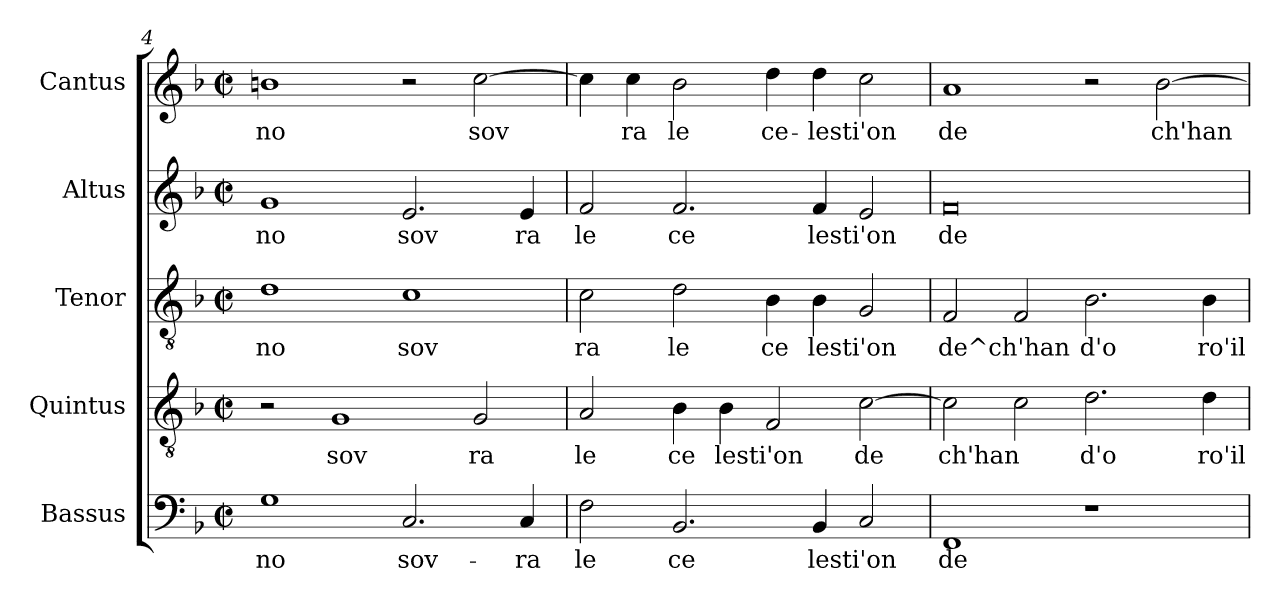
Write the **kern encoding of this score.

**kern	**text	**kern	**text	**kern	**text	**kern	**text	**kern	**text
*part5	*part5	*part4	*part4	*part3	*part3	*part2	*part2	*part1	*part1
*staff5	*staff5	*staff4	*staff4	*staff3	*staff3	*staff2	*staff2	*staff1	*staff1
*I"Bassus	*	*I"Quintus	*	*I"Tenor	*	*I"Altus	*	*I"Cantus	*
*clefF4	*	*clefGv2	*	*clefGv2	*	*clefG2	*	*clefG2	*
*k[b-]	*	*k[b-]	*	*k[b-]	*	*k[b-]	*	*k[b-]	*
*F:	*	*F:	*	*F:	*	*F:	*	*F:	*
*M2/2	*	*M2/2	*	*M2/2	*	*M2/2	*	*M2/2	*
*met(c|)	*	*met(c|)	*	*met(c|)	*	*met(c|)	*	*met(c|)	*
=4	=4	=4	=4	=4	=4	=4	=4	=4	=4
!	!LO:LY:b	!	!	!	!LO:LY:b	!	!LO:LY:b	!	!LO:LY:b:cj
1G	-no	2r	.	1d	no	1g	no	1bn	-no
!	!	!	!LO:LY:b:cj	!	!	!	!	!	!
.	.	1G	sov	.	.	.	.	.	.
!	!LO:LY:b	!	!	!	!LO:LY:b	!	!LO:LY:b	!	!
2.C/	sov-	.	.	1c	sov	2.e/	sov	2r	.
!	!	!	!LO:LY:b:cj	!	!	!	!	!	!LO:LY:b:cj
.	.	2G/	ra	.	.	.	.	[<2cc\	sov-
!	!LO:LY:b	!	!	!	!	!	!LO:LY:b	!	!
4C/	-ra	.	.	.	.	4e/	ra	.	.
!!LO:LB:g=z
=5	=5	=5	=5	=5	=5	=5	=5	=5	=5
!	!LO:LY:b	!	!LO:LY:b:cj	!	!LO:LY:b	!	!LO:LY:b	!	!LO:LY:b:cj
2F\	le	2A/	le	2c\	ra	2f/	le	4cc\]	--
!	!	!	!	!	!	!	!	!	!LO:LY:b:cj
.	.	.	.	.	.	.	.	4cc\	-ra
!	!LO:LY:b	!	!LO:LY:b:cj	!	!LO:LY:b	!	!LO:LY:b	!	!LO:LY:b:cj
2.BB-/	ce	4B-\	ce	2d\	le	2.f/	ce	2b-\	le
!	!	!	!LO:LY:b:cj	!	!	!	!	!	!
.	.	4B-\	lesti'on	.	.	.	.	.	.
!	!	!	!LO:LY:b:cj	!	!LO:LY:b	!	!	!	!LO:LY:b:cj
.	.	2F/	.	4B-\	ce	.	.	4dd\	ce-
!	!LO:LY:b	!	!	!	!LO:LY:b	!	!LO:LY:b	!	!LO:LY:b:cj
4BB-/	lesti'on	.	.	4B-\	lesti'on	4f/	lesti'on	4dd\	-lesti'on-
!	!LO:LY:b	!	!LO:LY:b:cj	!	!LO:LY:b	!	!LO:LY:b	!	!LO:LY:b:cj
2C/	.	[>2c\	de	2G/	.	2e/	.	2cc\	--
=6	=6	=6	=6	=6	=6	=6	=6	=6	=6
!	!LO:LY:b	!	!LO:LY:b:cj	!	!LO:LY:b	!	!LO:LY:b	!	!LO:LY:b:cj
1FF	de	2c\]	ch'han	2F/	de^ch'han	0f	de	1a	-de
!	!	!	!LO:LY:b:cj	!	!LO:LY:b	!	!	!	!
.	.	2c\	.	2F/	.	.	.	.	.
!	!	!	!LO:LY:b:cj	!	!LO:LY:b	!	!	!	!
1r	.	2.d\	d'o	2.B-\	d'o	.	.	2r	.
!	!	!	!	!	!	!	!	!	!LO:LY:b:cj
.	.	.	.	.	.	.	.	[>2b-\	ch'han
!	!	!	!LO:LY:b:cj	!	!LO:LY:b	!	!	!	!
.	.	4d\	ro'il	4B-\	ro'il	.	.	.	.
=	=	=	=	=	=	=	=	=	=
*-	*-	*-	*-	*-	*-	*-	*-	*-	*-
